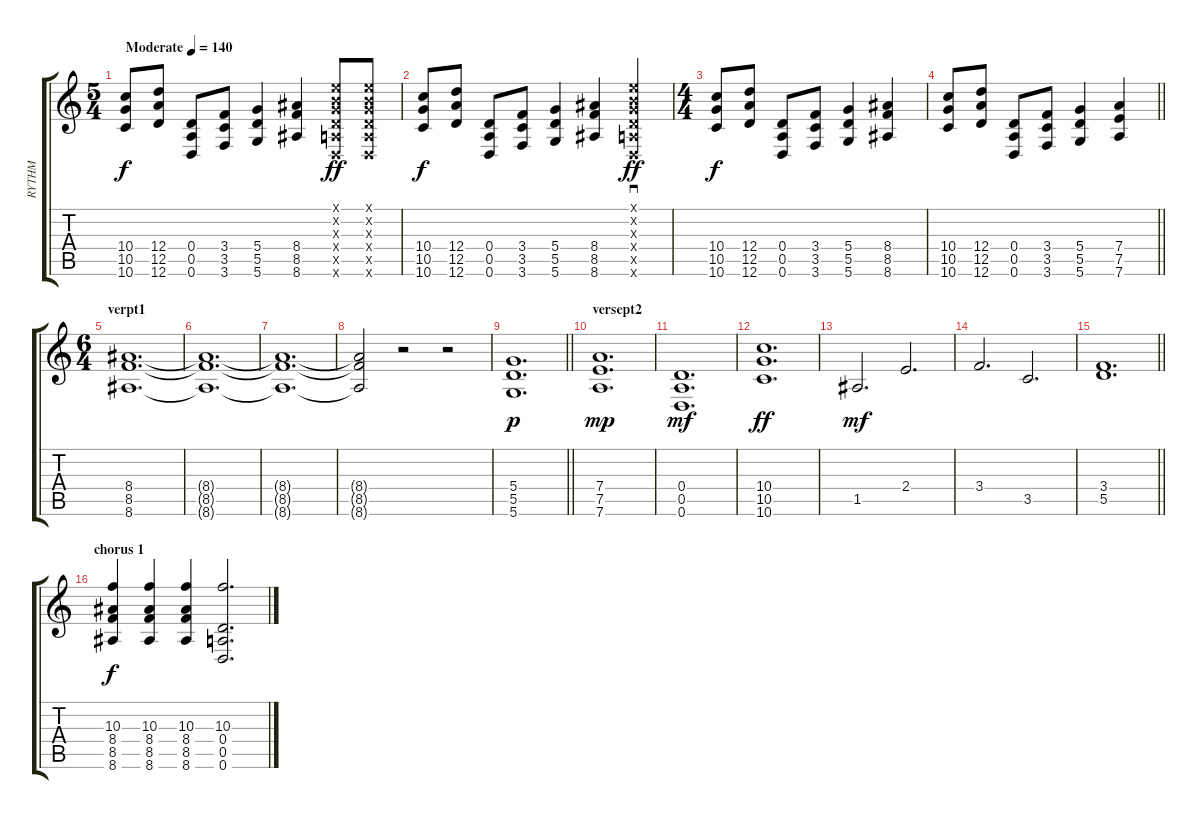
\track ("RYTHM" "RYTHM") {instrument overdrivenguitar}
\staff {score tabs}
\tuning (E4 B3 G3 D3 A2 D2) {hide}
\ts (5 4)
\tempo (140 "Moderate")
\clef g2
\ks c
(10.4 10.5 10.6).8{dy f instrument overdrivenguitar} (12.4 12.5 12.6).8 (0.4 0.5 0.6).8 (3.4 3.5 3.6).8 (5.4 5.5 5.6).4 (8.4 8.5 8.6).4 (0.1{x} 0.2{x} 0.3{x} 0.4{x} 0.5{x} 0.6{x}).8{dy ff} (0.1{x} 0.2{x} 0.3{x} 0.4{x} 0.5{x} 0.6{x}).8 |
(10.4 10.5 10.6).8{dy f} (12.4 12.5 12.6).8 (0.4 0.5 0.6).8 (3.4 3.5 3.6).8 (5.4 5.5 5.6).4 (8.4 8.5 8.6).4 (0.1{x} 0.2{x} 0.3{x} 0.4{x} 0.5{x} 0.6{x}).4{sd dy ff} |
\ts (4 4)
(10.4 10.5 10.6).8{dy f} (12.4 12.5 12.6).8 (0.4 0.5 0.6).8 (3.4 3.5 3.6).8 (5.4 5.5 5.6).4 (8.4 8.5 8.6).4 |
\barLineRight lightlight
(10.4 10.5 10.6).8 (12.4 12.5 12.6).8 (0.4 0.5 0.6).8 (3.4 3.5 3.6).8 (5.4 5.5 5.6).4 (7.4 7.5 7.6).4 |
\ts (6 4)
\section ("" "verpt1")
(8.4 8.5 8.6).1{d} |
(8.4{t} 8.5{t} 8.6{t}).1{d} |
(8.4{t} 8.5{t} 8.6{t}).1{d} |
(8.4{t} 8.5{t} 8.6{t}).2 r.2 r.2 |
\barLineRight lightlight
(5.4 5.5 5.6).1{d dy p} |
\section ("" "versept2")
(7.4 7.5 7.6).1{d dy mp} |
(0.4 0.5 0.6).1{d dy mf} |
(10.4 10.5 10.6).1{d dy ff} |
1.5.2{d dy mf} 2.4.2{d} |
3.4.2{d} 3.5.2{d} |
\barLineRight lightlight
(3.4 5.5).1{d} |
\section ("" "chorus 1")
(10.3 8.4 8.5 8.6).4{dy f} (10.3 8.4 8.5 8.6).4 (10.3 8.4 8.5 8.6).4 (10.3 0.4 0.5 0.6).2{d}
